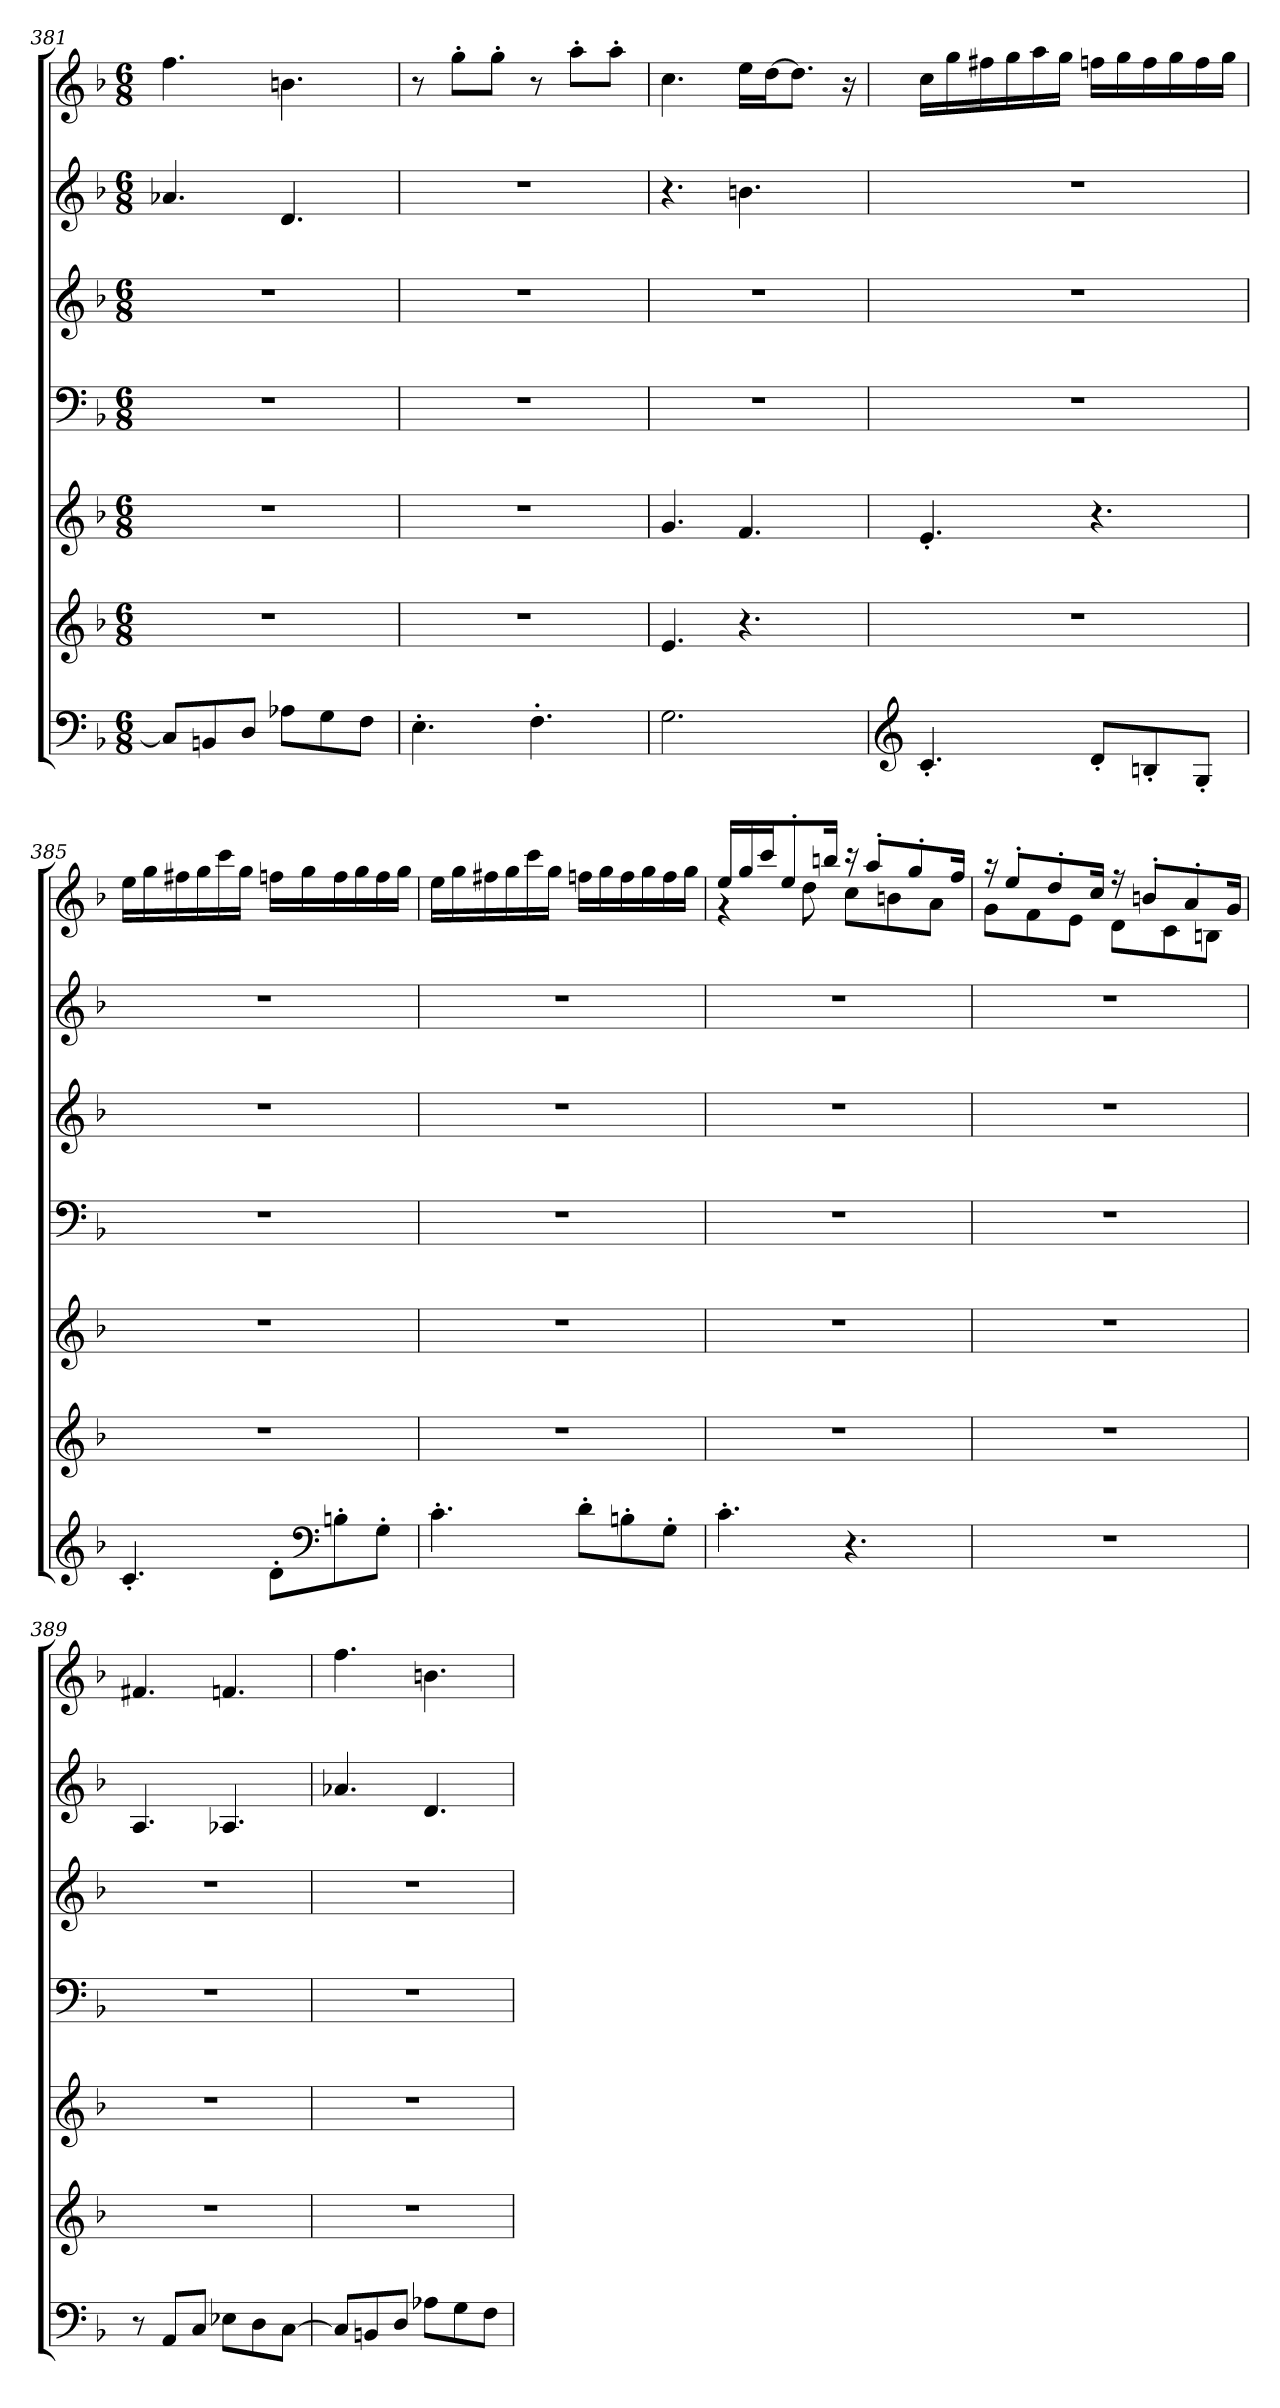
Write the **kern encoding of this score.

**kern	**kern	**kern	**kern	**kern	**kern	**kern
*part5	*part4	*part4	*part3	*part3	*part2	*part1
*staff7	*staff6	*staff5	*staff4	*staff3	*staff2	*staff1
*clefF4	*clefG2	*clefG2	*clefF4	*clefG2	*clefG2	*clefG2
*k[b-]	*k[b-]	*k[b-]	*k[b-]	*k[b-]	*k[b-]	*k[b-]
*M6/8	*M6/8	*M6/8	*M6/8	*M6/8	*M6/8	*M6/8
=381	=381	=381	=381	=381	=381	=381
8C/L]	2.r	2.r	2.r	2.r	4.a-X/	4.ff\
8BBn/	.	.	.	.	.	.
8D/J	.	.	.	.	.	.
8A-X\L	.	.	.	.	4.d/	4.bn\
8G\	.	.	.	.	.	.
8F\J	.	.	.	.	.	.
=382	=382	=382	=382	=382	=382	=382
4.E'\	2.r	2.r	2.r	2.r	2.r	8r
.	.	.	.	.	.	8gg'\L
.	.	.	.	.	.	8gg'\J
4.F'\	.	.	.	.	.	8r
.	.	.	.	.	.	8aa'\L
.	.	.	.	.	.	8aa'\J
=383	=383	=383	=383	=383	=383	=383
2.G\	4.e/	4.g/	2.r	2.r	4.r	4.cc\
.	4.r	4.f/	.	.	4.bn\	16ee\LL
.	.	.	.	.	.	[16dd\J
.	.	.	.	.	.	8.dd\J]
.	.	.	.	.	.	16r
!!LO:PB:g=z
=384	=384	=384	=384	=384	=384	=384
*clefG2	*	*	*	*	*	*
*	*	*	*	*	*	*MM159
4.c'/	2.r	4.e'/	2.r	2.r	2.r	16cc\LL
.	.	.	.	.	.	16gg\
.	.	.	.	.	.	16ff#X\
.	.	.	.	.	.	16gg\
.	.	.	.	.	.	16aa\
.	.	.	.	.	.	16gg\JJ
8d'/L	.	4.r	.	.	.	16ffn\LL
.	.	.	.	.	.	16gg\
8Bn'/	.	.	.	.	.	16ff\
.	.	.	.	.	.	16gg\
8G'/J	.	.	.	.	.	16ff\
.	.	.	.	.	.	16gg\JJ
=385	=385	=385	=385	=385	=385	=385
4.c'/	2.r	2.r	2.r	2.r	2.r	16ee\LL
.	.	.	.	.	.	16gg\
.	.	.	.	.	.	16ff#X\
.	.	.	.	.	.	16gg\
.	.	.	.	.	.	16ccc\
.	.	.	.	.	.	16gg\JJ
8d'\L	.	.	.	.	.	16ffn\LL
.	.	.	.	.	.	16gg\
*clefF4	*	*	*	*	*	*
8Bn'\	.	.	.	.	.	16ff\
.	.	.	.	.	.	16gg\
8G'\J	.	.	.	.	.	16ff\
.	.	.	.	.	.	16gg\JJ
=386	=386	=386	=386	=386	=386	=386
4.c'\	2.r	2.r	2.r	2.r	2.r	16ee\LL
.	.	.	.	.	.	16gg\
.	.	.	.	.	.	16ff#X\
.	.	.	.	.	.	16gg\
.	.	.	.	.	.	16ccc\
.	.	.	.	.	.	16gg\JJ
8d'\L	.	.	.	.	.	16ffn\LL
.	.	.	.	.	.	16gg\
8Bn'\	.	.	.	.	.	16ff\
.	.	.	.	.	.	16gg\
8G'\J	.	.	.	.	.	16ff\
.	.	.	.	.	.	16gg\JJ
!!LO:PB:g=z
=387	=387	=387	=387	=387	=387	=387
*	*	*	*	*	*	*MM159
*	*	*	*	*	*	*^
4.c'\	2.r	2.r	2.r	2.r	2.r	16ee/LL	4r
.	.	.	.	.	.	16gg/	.
.	.	.	.	.	.	16ccc/J	.
.	.	.	.	.	.	8ee'/	.
.	.	.	.	.	.	.	8dd\
.	.	.	.	.	.	16bbn/Jk	.
4.r	.	.	.	.	.	16r	8cc\L
.	.	.	.	.	.	8aa'/L	.
.	.	.	.	.	.	.	8bn\
.	.	.	.	.	.	8gg'/	.
.	.	.	.	.	.	.	8a\J
.	.	.	.	.	.	16ff/Jk	.
=388	=388	=388	=388	=388	=388	=388	=388
2.r	2.r	2.r	2.r	2.r	2.r	16r	8g\L
.	.	.	.	.	.	8ee'/L	.
.	.	.	.	.	.	.	8f\
.	.	.	.	.	.	8dd'/	.
.	.	.	.	.	.	.	8e\J
.	.	.	.	.	.	16cc/Jk	.
.	.	.	.	.	.	16r	8d\L
.	.	.	.	.	.	8bn'/L	.
.	.	.	.	.	.	.	8c\
.	.	.	.	.	.	8a'/	.
.	.	.	.	.	.	.	8Bn\J
.	.	.	.	.	.	16g/Jk	.
*	*	*	*	*	*	*v	*v
=389	=389	=389	=389	=389	=389	=389
*	*	*	*	*	*	*MM159
8r	2.r	2.r	2.r	2.r	4.A/	4.f#X/
8AA/L	.	.	.	.	.	.
8C/J	.	.	.	.	.	.
8E-X\L	.	.	.	.	4.A-X/	4.fn/
8D\	.	.	.	.	.	.
[8C\J	.	.	.	.	.	.
=390	=390	=390	=390	=390	=390	=390
8C/L]	2.r	2.r	2.r	2.r	4.a-X/	4.ff\
8BBn/	.	.	.	.	.	.
8D/J	.	.	.	.	.	.
8A-X\L	.	.	.	.	4.d/	4.bn\
8G\	.	.	.	.	.	.
8F\J	.	.	.	.	.	.
=	=	=	=	=	=	=
*-	*-	*-	*-	*-	*-	*-
